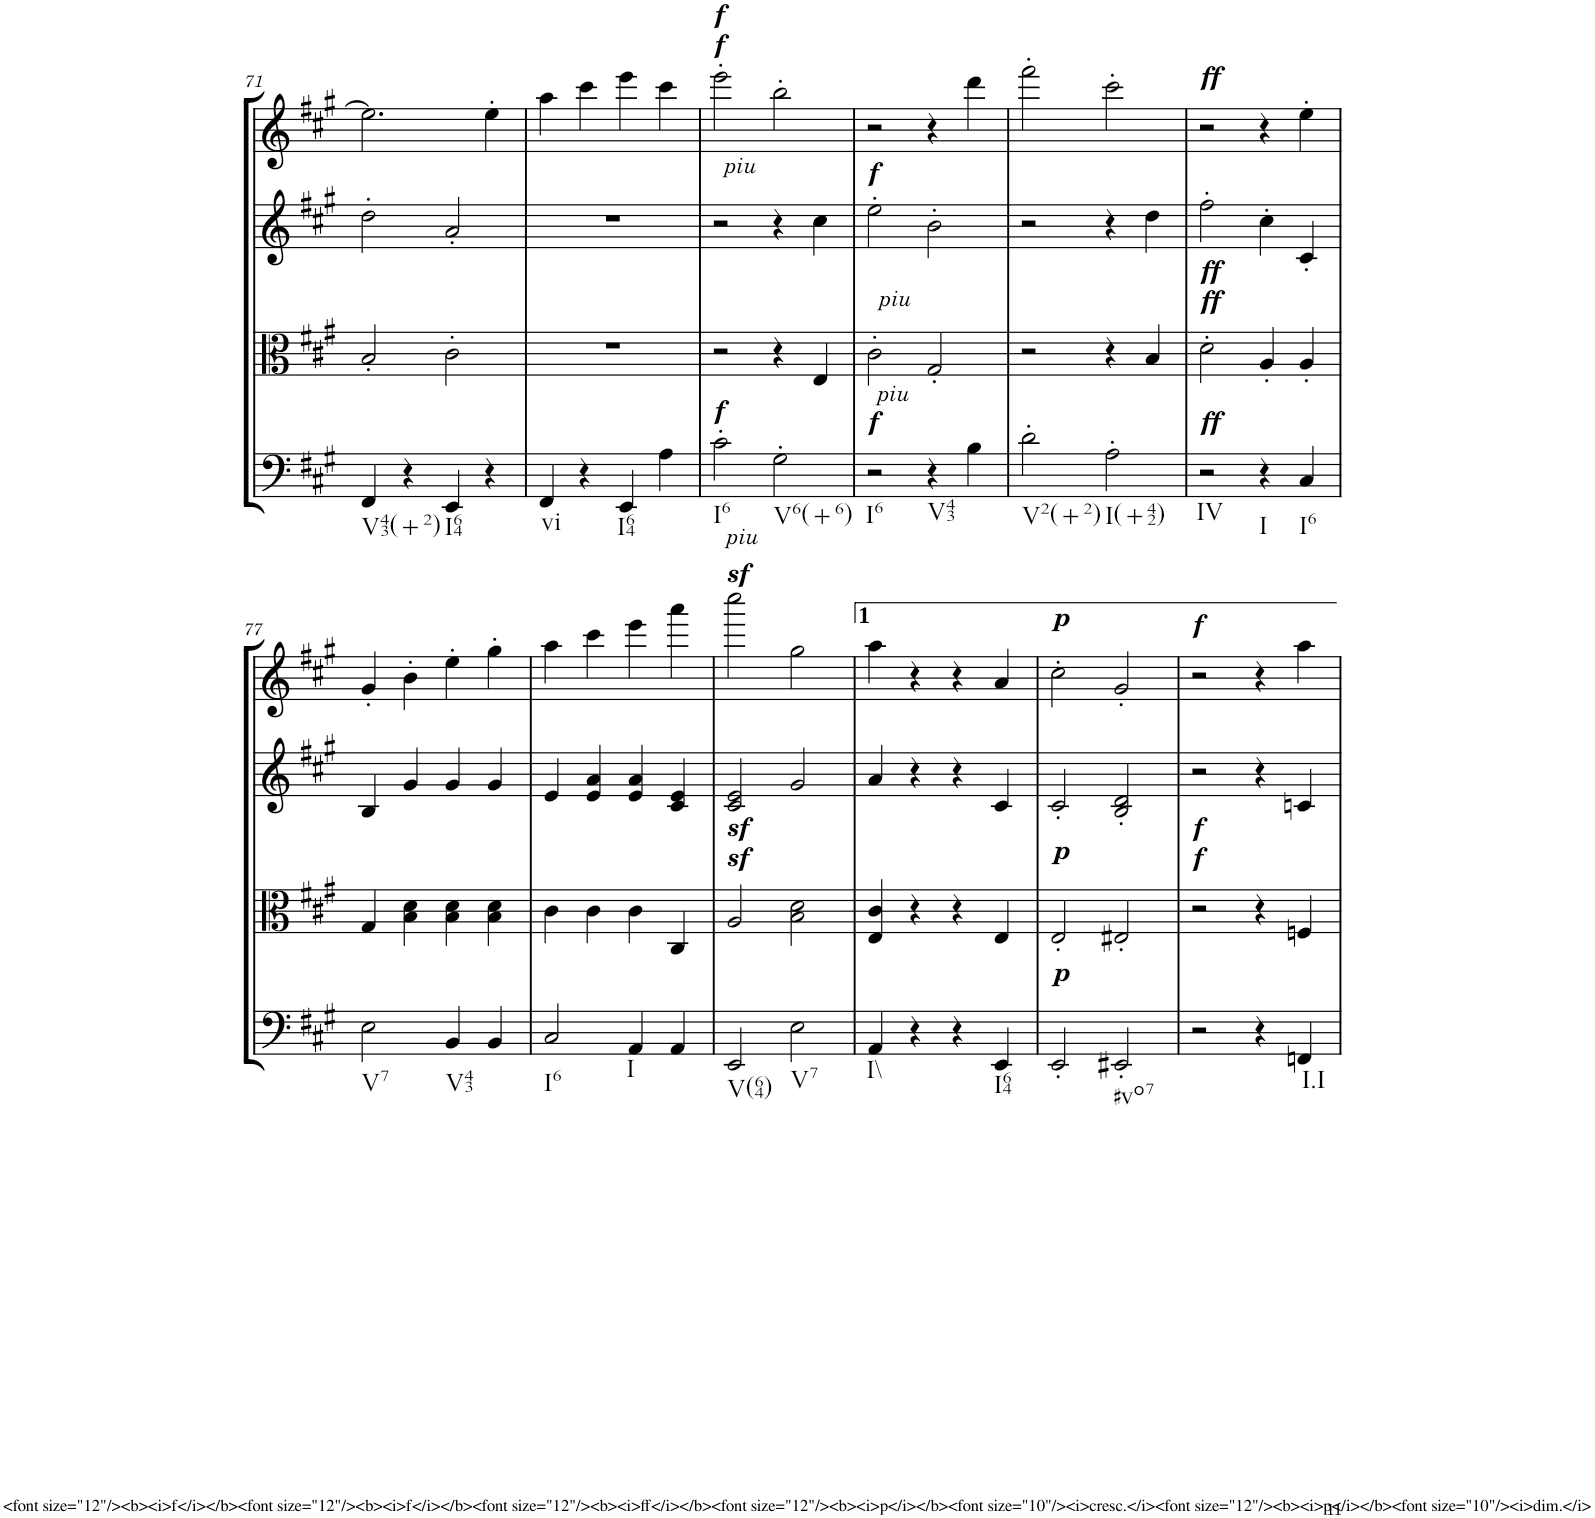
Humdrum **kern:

**kern	**kern	**kern	**kern
*part4	*part3	*part2	*part1
*staff4	*staff3	*staff2	*staff1
*I"Cello	*I"Viola	*I"2nd Violin	*I"1st Violin
*	*I'Vla	*I'Vln	*I'Vln
!!LO:PB:g=z
*clefF4	*clefC3	*clefG2	*clefG2
*k[f#c#g#]	*k[f#c#g#]	*k[f#c#g#]	*k[f#c#g#]
*A:	*A:	*A:	*A:
*M4/4	*M4/4	*M4/4	*M4/4
*met(c)	*met(c)	*met(c)	*met(c)
=71	=71	=71	=71
!LO:TX:b:t=V43(+2)	!	!	!
4FF#/	2B'/	2dd'\	2.ee\]
4r	.	.	.
!LO:TX:b:t=I64	!	!	!
4EE/	2c#'\	2a'/	.
4r	.	.	4ee'\
=72	=72	=72	=72
!LO:TX:b:t=vi	!	!	!
4FF#/	1r	1r	4aa\
4r	.	.	4ccc#\
!LO:TX:b:t=I64	!	!	!
4EE/	.	.	4eee\
4A\	.	.	4ccc#\
=73	=73	=73	=73
!	!	!	!LO:TX:a:Bi:t=f
!	!	!	!LO:TX:a:Bi:t=f
!	!	!	!LO:TX:b:i:t=piu
!LO:TX:a:Bi:t=f	!	!	!
!LO:TX:b:i:t=piu	!	!	!
!LO:TX:b:t=I6	!	!	!
2c#'\	2r	2r	2eee'\
!LO:TX:b:t=V6(+6)	!	!	!
2G#'\	4r	4r	2bb'\
.	4E/	4cc#\	.
=74	=74	=74	=74
!	!	!LO:TX:a:Bi:t=f	!
!	!LO:TX:a:i:t=piu	!	!
!LO:TX:a:Bi:t=f	!	!	!
!LO:TX:a:i:t=piu	!	!	!
!LO:TX:b:t=I6	!	!	!
2r	2c#'\	2ee'\	2r
!LO:TX:b:t=V43	!	!	!
4r	2G#'/	2b'\	4r
4B\	.	.	4ddd\
=75	=75	=75	=75
!LO:TX:b:t=V2(+2)	!	!	!
2d'\	2r	2r	2fff#'\
!LO:TX:b:t=I(+42)	!	!	!
2A'\	4r	4r	2ccc#'\
.	4B/	4dd\	.
=76	=76	=76	=76
!	!	!	!LO:TX:a:Bi:t=ff
!	!LO:TX:a:Bi:t=ff	!	!
!	!LO:TX:a:Bi:t=ff	!	!
!LO:TX:a:Bi:t=ff	!	!	!
!LO:TX:b:t=IV	!	!	!
2r	2d'\	2ff#'\	2r
!LO:TX:b:t=I	!	!	!
4r	4A'/	4cc#'\	4r
!LO:TX:b:t=I6	!	!	!
4C#/	4A'/	4c#'/	4ee'\
!!LO:LB:g=z
=77	=77	=77	=77
!LO:TX:b:t=V7	!	!	!
2E\	4G#/	4B/	4g#'/
.	4B\ 4d\	4g#/	4b'\
!LO:TX:b:t=V43	!	!	!
4BB/	4B\ 4d\	4g#/	4ee'\
4BB/	4B\ 4d\	4g#/	4gg#'\
=78	=78	=78	=78
!LO:TX:b:t=I6	!	!	!
2C#/	4c#\	4e/	4aa\
.	4c#\	4e/ 4a/	4ccc#\
!LO:TX:b:t=I	!	!	!
4AA/	4c#\	4e/ 4a/	4eee\
4AA/	4C#/	4c#/ 4e/	4aaa\
=79	=79	=79	=79
!	!	!	!LO:TX:a:Bi:t=sf
!	!LO:TX:a:Bi:t=sf	!	!
!	!LO:TX:a:Bi:t=sf	!	!
!LO:TX:b:t=V(64)	!	!	!
2EE/	2A/	2c#/ 2e/	2cccc#\
!LO:TX:b:t=V7	!	!	!
2E\	2B\ 2d\	2g#/	2gg#\
=80	=80	=80	=80
!LO:TX:b:t=I\\	!	!	!
4AA/	4E/ 4c#/	4a/	4aa\
4r	4r	4r	4r
4r	4r	4r	4r
!LO:TX:b:t=I64	!	!	!
4EE/	4E/	4c#/	4a/
=81	=81	=81	=81
!	!	!	!LO:TX:a:Bi:t=p
!	!LO:TX:a:Bi:t=p	!	!
!LO:TX:a:Bi:t=p	!	!	!
2EE'/	2E'/	2c#'/	2cc#'\
!LO:TX:b:t=#vo7	!	!	!
2EE#X'/	2E#X'/	2B/' 2d/'	2g#'/
=82	=82	=82	=82
!	!	!	!LO:TX:a:Bi:t=f
!	!LO:TX:a:Bi:t=f	!	!
!	!LO:TX:a:Bi:t=f	!	!
2r	2r	2r	2r
4r	4r	4r	4r
!LO:TX:b:t=I.I	!	!	!
4FFn/	4Fn/	4cn/	4aa\
=	=	=	=
*-	*-	*-	*-
